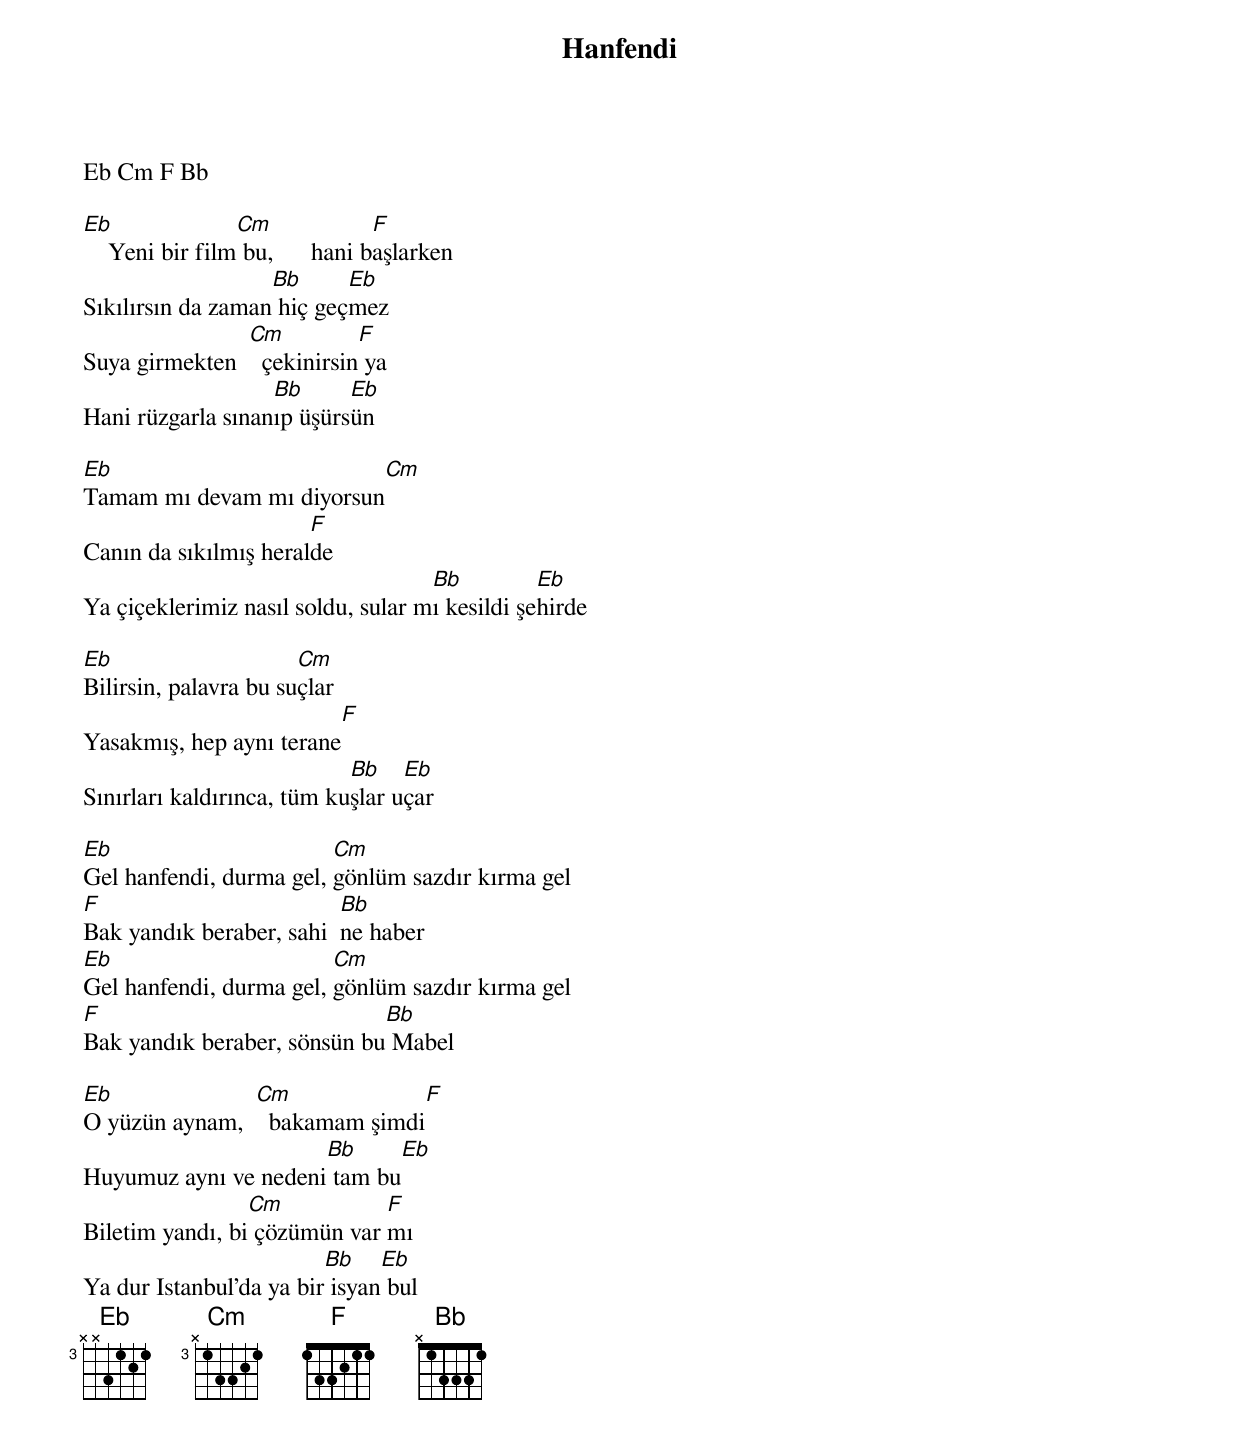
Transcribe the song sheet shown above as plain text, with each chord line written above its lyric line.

{title: Hanfendi}
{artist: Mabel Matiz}

Eb Cm F Bb

Eb               Cm              F
    Yeni bir film bu,      hani başlarken
                   Bb      Eb
Sıkılırsın da zaman hiç geçmez
                Cm          F
Suya girmekten    çekinirsin ya
                   Bb      Eb
Hani rüzgarla sınanıp üşürsün

Eb                          Cm
Tamam mı devam mı diyorsun
                       F
Canın da sıkılmış heralde
                                    Bb          Eb
Ya çiçeklerimiz nasıl soldu, sular mı kesildi şehirde

Eb                     Cm
Bilirsin, palavra bu suçlar
                         F
Yasakmış, hep aynı terane
                            Bb    Eb
Sınırları kaldırınca, tüm kuşlar uçar

Eb                       Cm
Gel hanfendi, durma gel, gönlüm sazdır kırma gel
F                         Bb
Bak yandık beraber, sahi  ne haber
Eb                       Cm
Gel hanfendi, durma gel, gönlüm sazdır kırma gel
F                            Bb
Bak yandık beraber, sönsün bu Mabel

Eb              Cm               F
O yüzün aynam,    bakamam şimdi
                      Bb       Eb
Huyumuz aynı ve nedeni tam bu
                 Cm           F
Biletim yandı, bi çözümün var mı
                         Bb    Eb
Ya dur Istanbul'da ya bir isyan bul
